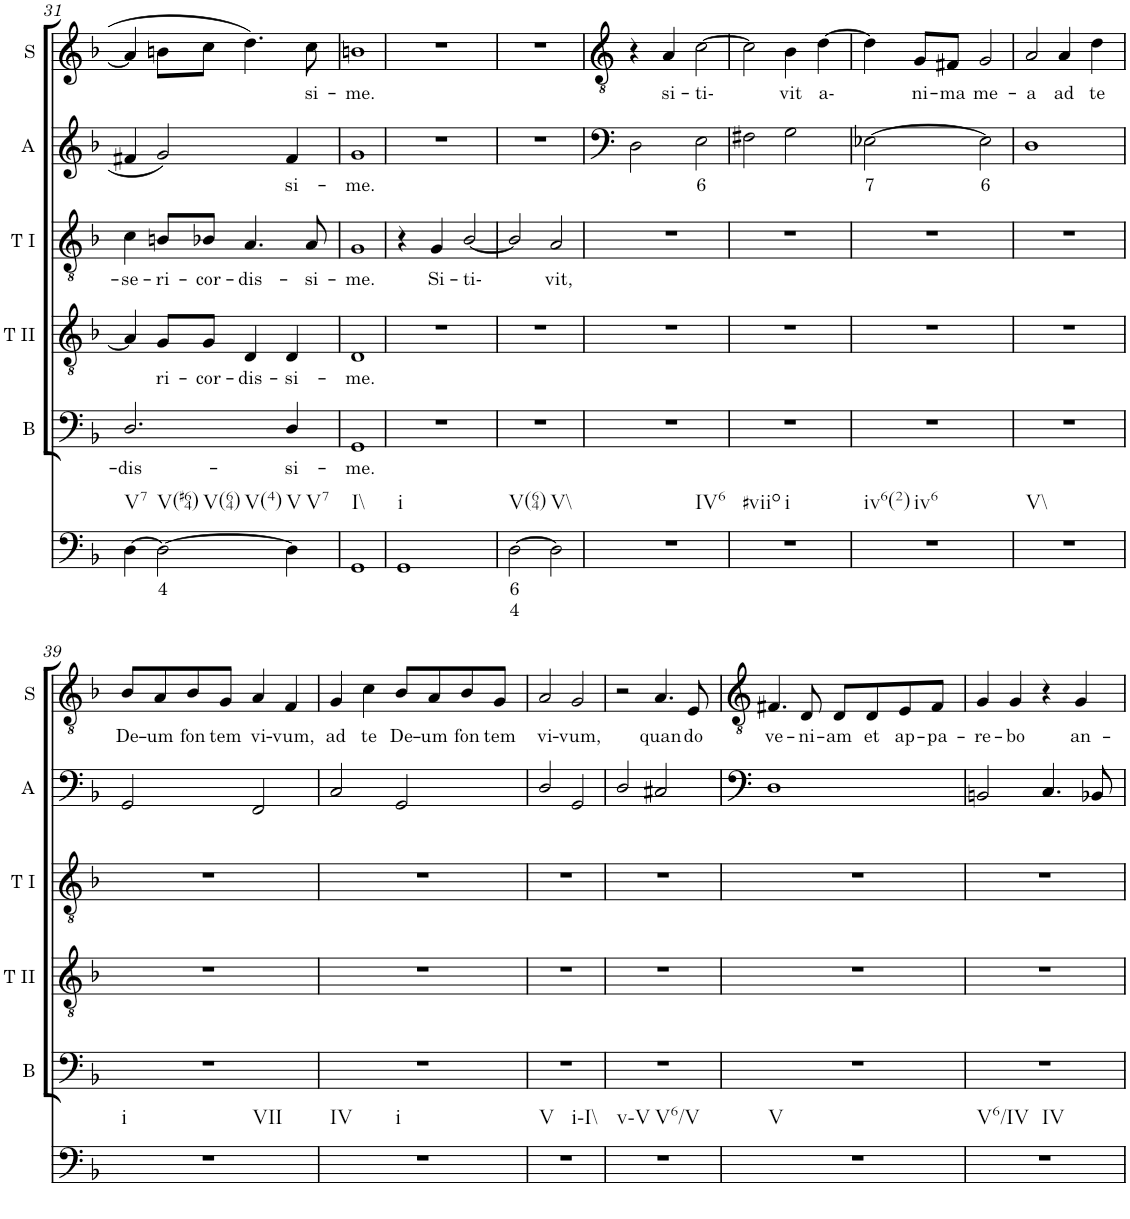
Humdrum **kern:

**kern	**text	**text	**kern	**text	**kern	**text	**kern	**text	**kern	**text	**kern	**text
*part6	*part6	*part6	*part5	*part5	*part4	*part4	*part3	*part3	*part2	*part2	*part1	*part1
*staff6	*staff6	*staff6	*staff5	*staff5	*staff4	*staff4	*staff3	*staff3	*staff2	*staff2	*staff1	*staff1
*I"Continuo	*	*	*I"Bass	*	*I"Tenor II	*	*I"Tenor I	*	*I"Alto	*	*I"Soprano	*
*	*	*	*I'B	*	*I'T II	*	*I'T I	*	*I'A	*	*I'S	*
!!LO:PB:g=z
*clefF4	*	*	*clefF4	*	*clefF4	*	*clefF4	*	*clefF4	*	*clefF4	*
*k[b-]	*	*	*k[b-]	*	*k[b-]	*	*k[b-]	*	*k[b-]	*	*k[b-]	*
*	*	*	*	*	*	*	*	*	*M4/4	*	*M4/4	*
=31	=31	=31	=31	=31	=31	=31	=31	=31	=31	=31	=31	=31
!LO:TX:b:t=V7	!	!	!	!	!	!	!	!	!	!	!	!
!	!	!	!	!LO:LY:b	!	!	!	!LO:LY:b	!	!	!	!
[4D\	.	.	2.D/	dis-	4A/]	.	4c\	se-	4f#X/	.	4a/]	.
!LO:TX:b:t=V(#64)	!	!	!	!	!	!	!	!	!	!	!	!
!LO:TX:b:t=V(64)	!	!	!	!	!	!	!	!	!	!	!	!
!LO:TX:b:t=V(4)	!	!	!	!	!	!	!	!	!	!	!	!
!	!LO:LY:b	!	!	!	!	!LO:LY:b	!	!LO:LY:b	!	!	!	!
2D\_	4	.	.	.	8G/L	ri-	8Bn/L	ri-	2g/	.	8bn\L	.
!	!	!	!	!	!	!LO:LY:b	!	!LO:LY:b	!	!	!	!
.	.	.	.	.	8G/J	cor-	8B-X/J	cor-	.	.	8cc\J	.
!	!	!	!	!	!	!LO:LY:b	!	!LO:LY:b	!	!	!	!
.	.	.	.	.	4D/	dis-	4.A/	dis-	.	.	4.dd\	.
!LO:TX:b:t=V	!	!	!	!	!	!	!	!	!	!	!	!
!LO:TX:b:t=V7	!	!	!	!	!	!	!	!	!	!	!	!
!	!	!	!	!LO:LY:b	!	!LO:LY:b	!	!	!	!LO:LY:b	!	!
4D\]	.	.	4D/	si-	4D/	si-	.	.	4f#/	si-	.	.
!	!	!	!	!	!	!	!	!LO:LY:b	!	!	!	!LO:LY:b
.	.	.	.	.	.	.	8A/	si-	.	.	8cc\	si-
=32	=32	=32	=32	=32	=32	=32	=32	=32	=32	=32	=32	=32
!LO:TX:b:t=I\\	!	!	!	!	!	!	!	!	!	!	!	!
!	!	!	!	!LO:LY:b	!	!LO:LY:b	!	!LO:LY:b	!	!LO:LY:b	!	!LO:LY:b
1GG	.	.	1GG	me.	1D	me.	1G	me.	1g	me.	1bn	me.
=33	=33	=33	=33	=33	=33	=33	=33	=33	=33	=33	=33	=33
!LO:TX:b:t=i	!	!	!	!	!	!	!	!	!	!	!	!
1GG	.	.	1r	.	1r	.	4r	.	1r	.	1r	.
!	!	!	!	!	!	!	!	!LO:LY:b	!	!	!	!
.	.	.	.	.	.	.	4G/	Si-	.	.	.	.
!	!	!	!	!	!	!	!	!LO:LY:b	!	!	!	!
.	.	.	.	.	.	.	[2B-/	ti-	.	.	.	.
=34	=34	=34	=34	=34	=34	=34	=34	=34	=34	=34	=34	=34
!LO:TX:b:t=V(64)	!	!	!	!	!	!	!	!	!	!	!	!
!	!LO:LY:b	!LO:LY:b	!	!	!	!	!	!	!	!	!	!
[2D\	6	4	1r	.	1r	.	2B-/]	.	1r	.	1r	.
!LO:TX:b:t=V\\	!	!	!	!	!	!	!	!	!	!	!	!
!	!	!	!	!	!	!	!	!LO:LY:b	!	!	!	!
2D\]	.	.	.	.	.	.	2A/	vit,	.	.	.	.
=35	=35	=35	=35	=35	=35	=35	=35	=35	=35	=35	=35	=35
!LO:TX:b:t=IV6	!	!	!	!	!	!	!	!	!	!	!	!
1r	.	.	1r	.	1r	.	1r	.	2D\	.	4r	.
!	!	!	!	!	!	!	!	!	!	!	!	!LO:LY:b
.	.	.	.	.	.	.	.	.	.	.	4A/	si-
!	!	!	!	!	!	!	!	!	!	!LO:LY:b	!	!LO:LY:b
.	.	.	.	.	.	.	.	.	2E\	6	[2c\	ti-
=36	=36	=36	=36	=36	=36	=36	=36	=36	=36	=36	=36	=36
!LO:TX:b:t=#viio	!	!	!	!	!	!	!	!	!	!	!	!
!LO:TX:b:t=i	!	!	!	!	!	!	!	!	!	!	!	!
1r	.	.	1r	.	1r	.	1r	.	2F#X\	.	2c\]	.
!	!	!	!	!	!	!	!	!	!	!	!	!LO:LY:b
.	.	.	.	.	.	.	.	.	2G\	.	4B-\	vit
!	!	!	!	!	!	!	!	!	!	!	!	!LO:LY:b
.	.	.	.	.	.	.	.	.	.	.	[4d\	a-
=37	=37	=37	=37	=37	=37	=37	=37	=37	=37	=37	=37	=37
!LO:TX:b:t=iv6(2)	!	!	!	!	!	!	!	!	!	!	!	!
!LO:TX:b:t=iv6	!	!	!	!	!	!	!	!	!	!	!	!
!	!	!	!	!	!	!	!	!	!	!LO:LY:b	!	!
1r	.	.	1r	.	1r	.	1r	.	[2E-X\	7	4d\]	.
!	!	!	!	!	!	!	!	!	!	!	!	!LO:LY:b
.	.	.	.	.	.	.	.	.	.	.	8G/L	ni-
!	!	!	!	!	!	!	!	!	!	!	!	!LO:LY:b
.	.	.	.	.	.	.	.	.	.	.	8F#X/J	ma
!	!	!	!	!	!	!	!	!	!	!LO:LY:b	!	!LO:LY:b
.	.	.	.	.	.	.	.	.	2E-\]	6	2G/	me-
=38	=38	=38	=38	=38	=38	=38	=38	=38	=38	=38	=38	=38
!LO:TX:b:t=V\\	!	!	!	!	!	!	!	!	!	!	!	!
!	!	!	!	!	!	!	!	!	!	!	!	!LO:LY:b
1r	.	.	1r	.	1r	.	1r	.	1D	.	2A/	a
!	!	!	!	!	!	!	!	!	!	!	!	!LO:LY:b
.	.	.	.	.	.	.	.	.	.	.	4A/	ad
!	!	!	!	!	!	!	!	!	!	!	!	!LO:LY:b
.	.	.	.	.	.	.	.	.	.	.	4d\	te
!!LO:LB:g=z
=39	=39	=39	=39	=39	=39	=39	=39	=39	=39	=39	=39	=39
!LO:TX:b:t=i	!	!	!	!	!	!	!	!	!	!	!	!
!LO:TX:b:t=VII	!	!	!	!	!	!	!	!	!	!	!	!
!	!	!	!	!	!	!	!	!	!	!	!	!LO:LY:b
1r	.	.	1r	.	1r	.	1r	.	2GG/	.	8B-/L	De-
!	!	!	!	!	!	!	!	!	!	!	!	!LO:LY:b
.	.	.	.	.	.	.	.	.	.	.	8A/	um
!	!	!	!	!	!	!	!	!	!	!	!	!LO:LY:b
.	.	.	.	.	.	.	.	.	.	.	8B-/	fon-
!	!	!	!	!	!	!	!	!	!	!	!	!LO:LY:b
.	.	.	.	.	.	.	.	.	.	.	8G/J	tem
!	!	!	!	!	!	!	!	!	!	!	!	!LO:LY:b
.	.	.	.	.	.	.	.	.	2FF/	.	4A/	vi-
!	!	!	!	!	!	!	!	!	!	!	!	!LO:LY:b
.	.	.	.	.	.	.	.	.	.	.	4F/	vum,
=40	=40	=40	=40	=40	=40	=40	=40	=40	=40	=40	=40	=40
!LO:TX:b:t=IV	!	!	!	!	!	!	!	!	!	!	!	!
!LO:TX:b:t=i	!	!	!	!	!	!	!	!	!	!	!	!
!	!	!	!	!	!	!	!	!	!	!	!	!LO:LY:b
1r	.	.	1r	.	1r	.	1r	.	2C/	.	4G/	ad
!	!	!	!	!	!	!	!	!	!	!	!	!LO:LY:b
.	.	.	.	.	.	.	.	.	.	.	4c\	te
!	!	!	!	!	!	!	!	!	!	!	!	!LO:LY:b
.	.	.	.	.	.	.	.	.	2GG/	.	8B-/L	De-
!	!	!	!	!	!	!	!	!	!	!	!	!LO:LY:b
.	.	.	.	.	.	.	.	.	.	.	8A/	um
!	!	!	!	!	!	!	!	!	!	!	!	!LO:LY:b
.	.	.	.	.	.	.	.	.	.	.	8B-/	fon-
!	!	!	!	!	!	!	!	!	!	!	!	!LO:LY:b
.	.	.	.	.	.	.	.	.	.	.	8G/J	tem
=41	=41	=41	=41	=41	=41	=41	=41	=41	=41	=41	=41	=41
!LO:TX:b:t=V	!	!	!	!	!	!	!	!	!	!	!	!
!LO:TX:b:t=i\\-I\\	!	!	!	!	!	!	!	!	!	!	!	!
!	!	!	!	!	!	!	!	!	!	!	!	!LO:LY:b
1r	.	.	1r	.	1r	.	1r	.	2D/	.	2A/	vi-
!	!	!	!	!	!	!	!	!	!	!	!	!LO:LY:b
.	.	.	.	.	.	.	.	.	2GG/	.	2G/	vum,
=42	=42	=42	=42	=42	=42	=42	=42	=42	=42	=42	=42	=42
!LO:TX:b:t=v-V	!	!	!	!	!	!	!	!	!	!	!	!
!LO:TX:b:t=V6/V	!	!	!	!	!	!	!	!	!	!	!	!
1r	.	.	1r	.	1r	.	1r	.	2D/	.	2r	.
!	!	!	!	!	!	!	!	!	!	!	!	!LO:LY:b
.	.	.	.	.	.	.	.	.	2C#X/	.	4.A/	quan-
!	!	!	!	!	!	!	!	!	!	!	!	!LO:LY:b
.	.	.	.	.	.	.	.	.	.	.	8E/	do
=43	=43	=43	=43	=43	=43	=43	=43	=43	=43	=43	=43	=43
!LO:TX:b:t=V	!	!	!	!	!	!	!	!	!	!	!	!
!	!	!	!	!	!	!	!	!	!	!	!	!LO:LY:b
1r	.	.	1r	.	1r	.	1r	.	1D	.	4.F#X/	ve-
!	!	!	!	!	!	!	!	!	!	!	!	!LO:LY:b
.	.	.	.	.	.	.	.	.	.	.	8D/	ni-
!	!	!	!	!	!	!	!	!	!	!	!	!LO:LY:b
.	.	.	.	.	.	.	.	.	.	.	8D/L	am
!	!	!	!	!	!	!	!	!	!	!	!	!LO:LY:b
.	.	.	.	.	.	.	.	.	.	.	8D/	et
!	!	!	!	!	!	!	!	!	!	!	!	!LO:LY:b
.	.	.	.	.	.	.	.	.	.	.	8E/	ap-
!	!	!	!	!	!	!	!	!	!	!	!	!LO:LY:b
.	.	.	.	.	.	.	.	.	.	.	8F#/J	pa-
=44	=44	=44	=44	=44	=44	=44	=44	=44	=44	=44	=44	=44
!LO:TX:b:t=V6/IV	!	!	!	!	!	!	!	!	!	!	!	!
!LO:TX:b:t=IV	!	!	!	!	!	!	!	!	!	!	!	!
!	!	!	!	!	!	!	!	!	!	!	!	!LO:LY:b
1r	.	.	1r	.	1r	.	1r	.	2BBn/	.	4G/	re-
!	!	!	!	!	!	!	!	!	!	!	!	!LO:LY:b
.	.	.	.	.	.	.	.	.	.	.	4G/	bo
.	.	.	.	.	.	.	.	.	4.C/	.	4r	.
!	!	!	!	!	!	!	!	!	!	!	!	!LO:LY:b
.	.	.	.	.	.	.	.	.	.	.	4G/	an-
.	.	.	.	.	.	.	.	.	8BB-X/	.	.	.
=	=	=	=	=	=	=	=	=	=	=	=	=
*-	*-	*-	*-	*-	*-	*-	*-	*-	*-	*-	*-	*-
